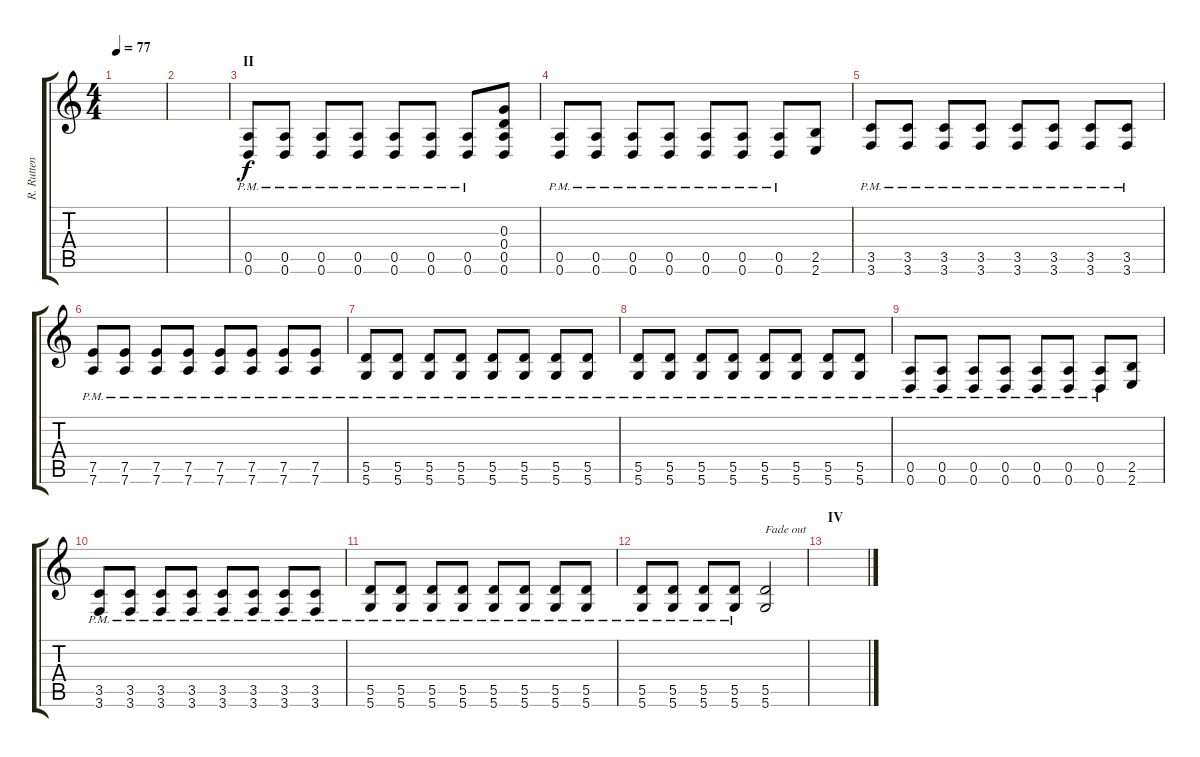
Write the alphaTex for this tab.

\track ("R. Rutten" "R. Rutten") {instrument distortionguitar}
\staff {score tabs}
\tuning (E4 B3 G3 D3 A2 D2) {hide}
\ts (4 4)
\tempo 77
\clef g2
\ks c
|
|
\section ("" "II")
(0.5{pm} 0.6{pm}).8 (0.5{pm} 0.6{pm}).8 (0.5{pm} 0.6{pm}).8 (0.5{pm} 0.6{pm}).8 (0.5{pm} 0.6{pm}).8 (0.5{pm} 0.6{pm}).8 (0.5{pm} 0.6{pm}).8 (0.3 0.4 0.5 0.6).8 |
(0.5{pm} 0.6{pm}).8 (0.5{pm} 0.6{pm}).8 (0.5{pm} 0.6{pm}).8 (0.5{pm} 0.6{pm}).8 (0.5{pm} 0.6{pm}).8 (0.5{pm} 0.6{pm}).8 (0.5{pm} 0.6{pm}).8 (2.5 2.6).8 |
(3.5{pm} 3.6{pm}).8 (3.5{pm} 3.6{pm}).8 (3.5{pm} 3.6{pm}).8 (3.5{pm} 3.6{pm}).8 (3.5{pm} 3.6{pm}).8 (3.5{pm} 3.6{pm}).8 (3.5{pm} 3.6{pm}).8 (3.5{pm} 3.6{pm}).8 |
(7.5{pm} 7.6{pm}).8 (7.5{pm} 7.6{pm}).8 (7.5{pm} 7.6{pm}).8 (7.5{pm} 7.6{pm}).8 (7.5{pm} 7.6{pm}).8 (7.5{pm} 7.6{pm}).8 (7.5{pm} 7.6{pm}).8 (7.5{pm} 7.6{pm}).8 |
(5.5{pm} 5.6{pm}).8 (5.5{pm} 5.6{pm}).8 (5.5{pm} 5.6{pm}).8 (5.5{pm} 5.6{pm}).8 (5.5{pm} 5.6{pm}).8 (5.5{pm} 5.6{pm}).8 (5.5{pm} 5.6{pm}).8 (5.5{pm} 5.6{pm}).8 |
(5.5{pm} 5.6{pm}).8 (5.5{pm} 5.6{pm}).8 (5.5{pm} 5.6{pm}).8 (5.5{pm} 5.6{pm}).8 (5.5{pm} 5.6{pm}).8 (5.5{pm} 5.6{pm}).8 (5.5{pm} 5.6{pm}).8 (5.5{pm} 5.6{pm}).8 |
(0.5{pm} 0.6{pm}).8 (0.5{pm} 0.6{pm}).8 (0.5{pm} 0.6{pm}).8 (0.5{pm} 0.6{pm}).8 (0.5{pm} 0.6{pm}).8 (0.5{pm} 0.6{pm}).8 (0.5{pm} 0.6{pm}).8 (2.5 2.6).8 |
(3.5{pm} 3.6{pm}).8 (3.5{pm} 3.6{pm}).8 (3.5{pm} 3.6{pm}).8 (3.5{pm} 3.6{pm}).8 (3.5{pm} 3.6{pm}).8 (3.5{pm} 3.6{pm}).8 (3.5{pm} 3.6{pm}).8 (3.5{pm} 3.6{pm}).8 |
(5.5{pm} 5.6{pm}).8 (5.5{pm} 5.6{pm}).8 (5.5{pm} 5.6{pm}).8 (5.5{pm} 5.6{pm}).8 (5.5{pm} 5.6{pm}).8 (5.5{pm} 5.6{pm}).8 (5.5{pm} 5.6{pm}).8 (5.5{pm} 5.6{pm}).8 |
(5.5{pm} 5.6{pm}).8 (5.5{pm} 5.6{pm}).8 (5.5{pm} 5.6{pm}).8 (5.5{pm} 5.6{pm}).8 (5.5 5.6).2{txt "Fade out" volume 0} |
\section ("" "IV")
